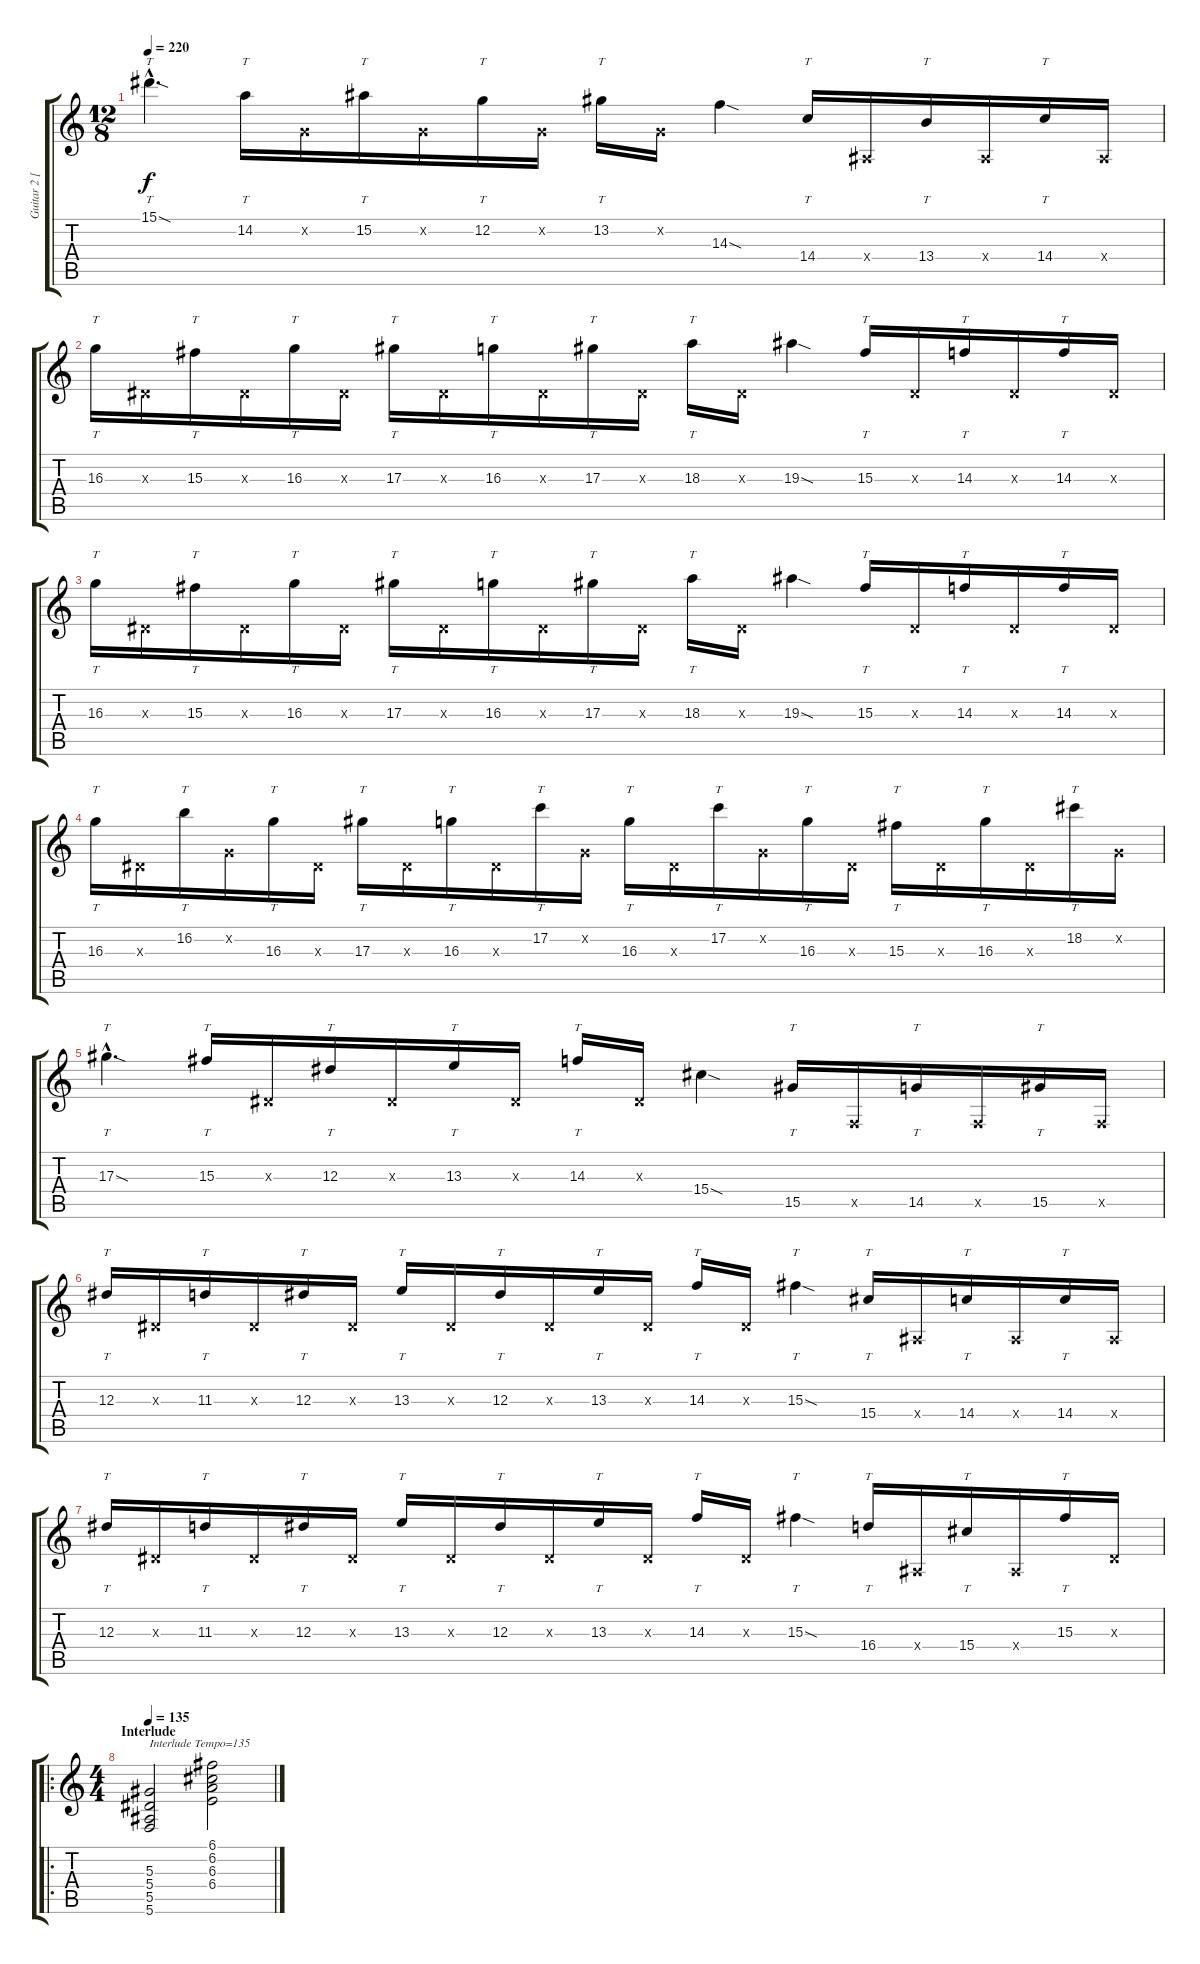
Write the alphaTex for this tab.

\track ("Guitar 2 [Luc Lemay]" "Guitar 2 [") {instrument distortionguitar}
\staff {score tabs}
\tuning (C4 G3 Eb3 Bb2 F2 C2) {hide}
\ts (12 8)
\tempo 220
\clef g2
\ks c
15.1{sod hac}.4{tt d dy f} 14.2.16{tt} 0.2{x}.16 15.2.16{tt} 0.2{x}.16 12.2.16{tt} 0.2{x}.16 13.2.16{tt} 0.2{x}.16 14.3{sod}.4 14.4.16{tt} 0.4{x}.16 13.4.16{tt} 0.4{x}.16 14.4.16{tt} 0.4{x}.16 |
16.3.16{tt} 0.3{x}.16 15.3.16{tt} 0.3{x}.16 16.3.16{tt} 0.3{x}.16 17.3.16{tt} 0.3{x}.16 16.3.16{tt} 0.3{x}.16 17.3.16{tt} 0.3{x}.16 18.3.16{tt} 0.3{x}.16 19.3{sod}.4 15.3.16{tt} 0.3{x}.16 14.3.16{tt} 0.3{x}.16 14.3.16{tt} 0.3{x}.16 |
16.3.16{tt} 0.3{x}.16 15.3.16{tt} 0.3{x}.16 16.3.16{tt} 0.3{x}.16 17.3.16{tt} 0.3{x}.16 16.3.16{tt} 0.3{x}.16 17.3.16{tt} 0.3{x}.16 18.3.16{tt} 0.3{x}.16 19.3{sod}.4 15.3.16{tt} 0.3{x}.16 14.3.16{tt} 0.3{x}.16 14.3.16{tt} 0.3{x}.16 |
16.3.16{tt} 0.3{x}.16 16.2.16{tt} 0.2{x}.16 16.3.16{tt} 0.3{x}.16 17.3.16{tt} 0.3{x}.16 16.3.16{tt} 0.3{x}.16 17.2.16{tt} 0.2{x}.16 16.3.16{tt} 0.3{x}.16 17.2.16{tt} 0.2{x}.16 16.3.16{tt} 0.3{x}.16 15.3.16{tt} 0.3{x}.16 16.3.16{tt} 0.3{x}.16 18.2.16{tt} 0.2{x}.16 |
17.3{sod hac}.4{tt d} 15.3.16{tt} 0.3{x}.16 12.3.16{tt} 0.3{x}.16 13.3.16{tt} 0.3{x}.16 14.3.16{tt} 0.3{x}.16 15.4{sod}.4 15.5.16{tt} 0.5{x}.16 14.5.16{tt} 0.5{x}.16 15.5.16{tt} 0.5{x}.16 |
12.3.16{tt} 0.3{x}.16 11.3.16{tt} 0.3{x}.16 12.3.16{tt} 0.3{x}.16 13.3.16{tt} 0.3{x}.16 12.3.16{tt} 0.3{x}.16 13.3.16{tt} 0.3{x}.16 14.3.16{tt} 0.3{x}.16 15.3{sod}.4{tt} 15.4.16{tt} 0.4{x}.16 14.4.16{tt} 0.4{x}.16 14.4.16{tt} 0.4{x}.16 |
12.3.16{tt} 0.3{x}.16 11.3.16{tt} 0.3{x}.16 12.3.16{tt} 0.3{x}.16 13.3.16{tt} 0.3{x}.16 12.3.16{tt} 0.3{x}.16 13.3.16{tt} 0.3{x}.16 14.3.16{tt} 0.3{x}.16 15.3{sod}.4{tt} 16.4.16{tt} 0.4{x}.16 15.4.16{tt} 0.4{x}.16 15.3.16{tt} 0.3{x}.16 |
\ro
\ts (4 4)
\section ("" "Interlude")
\tempo 135
(5.3 5.4 5.5 5.6).2{txt "Interlude Tempo=135"} (6.1 6.2 6.3{ss} 6.4{ss}).2
